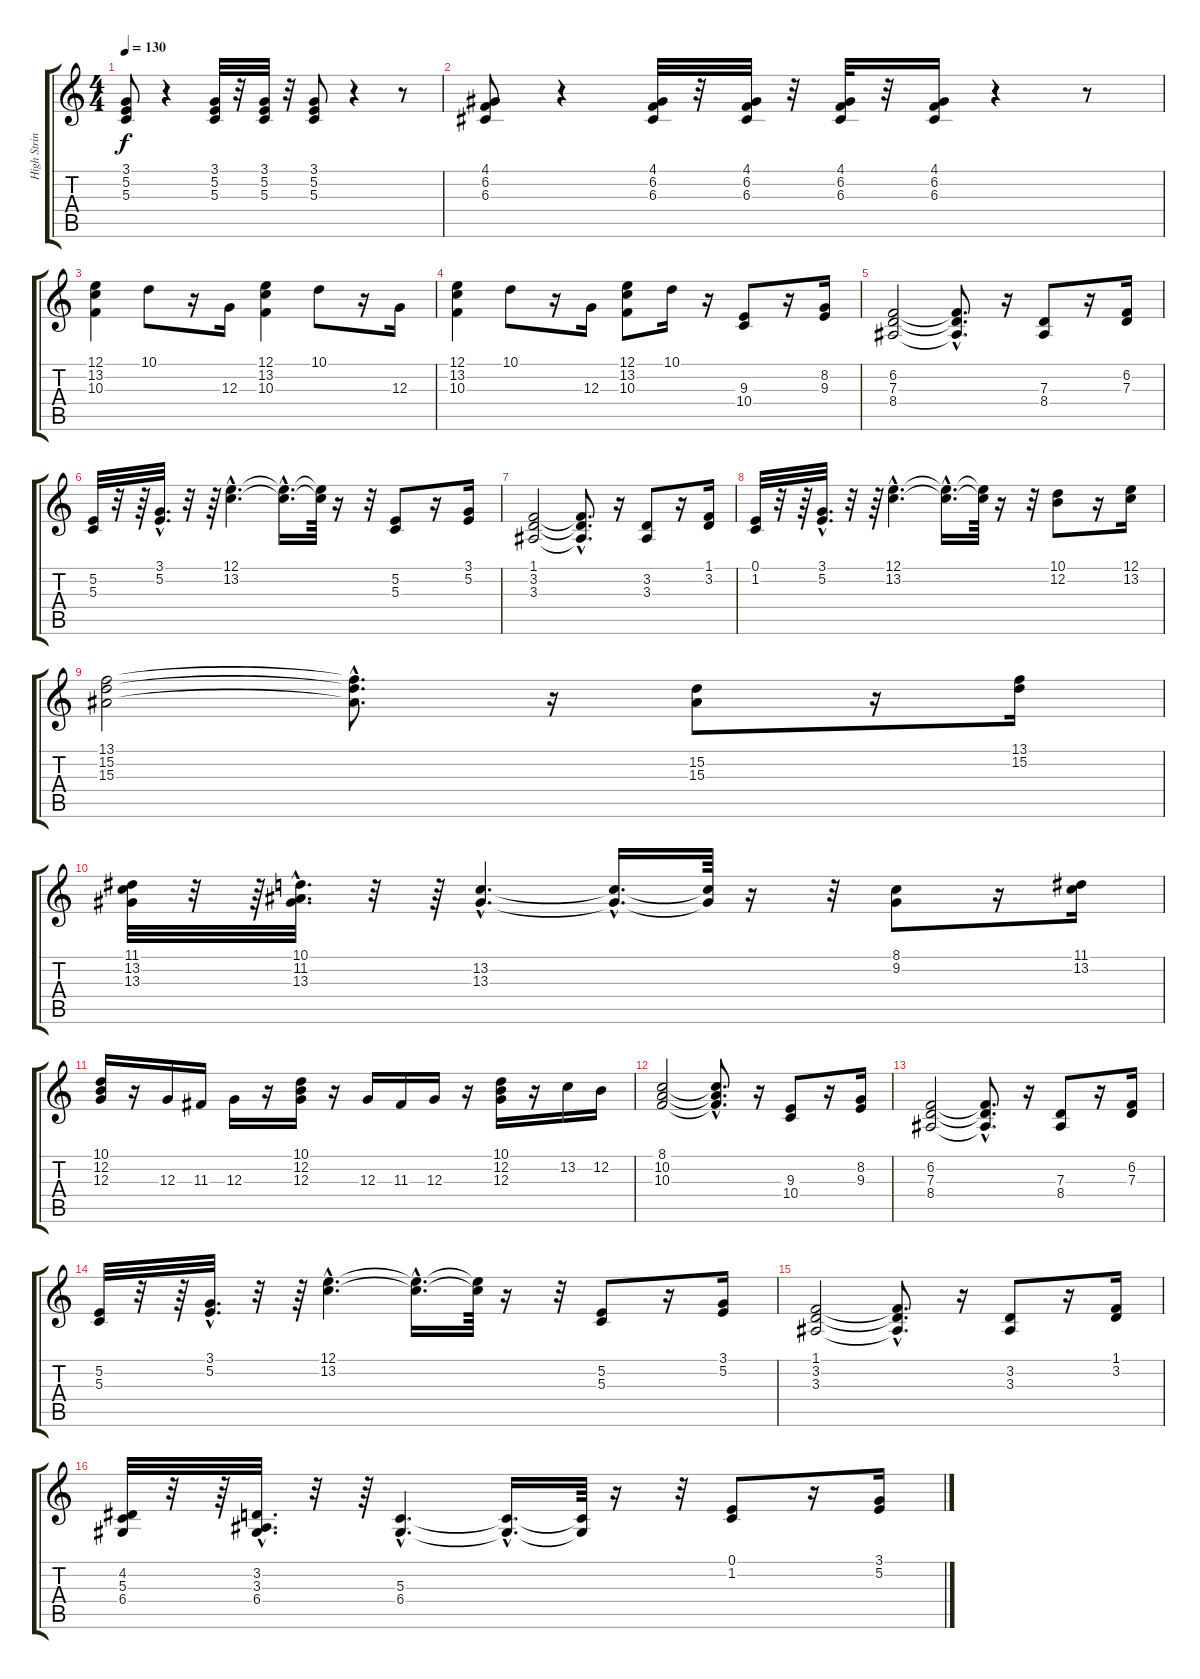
\track ("High Strings" "High Strin") {instrument stringensemble1}
\staff {score tabs}
\tuning (E4 B3 G3 D3 A2 E2) {hide}
\ts (4 4)
\tempo 130
\clef g2
\ks c
(3.1 5.2 5.3).8{dy f} r.4 (3.1 5.2 5.3).32 r.32 (3.1 5.2 5.3).32 r.32 (3.1 5.2 5.3).8 r.4 r.8 |
(4.1 6.2 6.3).8 r.4 (4.1 6.2 6.3).32 r.32 (4.1 6.2 6.3).32 r.32 (4.1 6.2 6.3).32 r.32 (4.1 6.2 6.3).16 r.4 r.8 |
(12.1 13.2 10.3).4 10.1.8 r.16 12.3.16 (12.1 13.2 10.3).4 10.1.8 r.16 12.3.16 |
(12.1 13.2 10.3).4 10.1.8 r.16 12.3.16 (12.1 13.2 10.3).8 10.1.16 r.16 (9.3 10.4).8 r.16 (8.2 9.3).16 |
(6.2 7.3 8.4).2 (6.2{hac t} 7.3{hac t} 8.4{hac t}).8{d} r.16 (7.3 8.4).8 r.16 (6.2 7.3).16 |
(5.2 5.3).32 r.32 r.64 (3.1{hac} 5.2{hac}).32{d} r.32 r.64 (12.1{hac} 13.2{hac}).4{d} (12.1{hac t} 13.2{hac t}).16{d} (12.1{t} 13.2{t}).64 r.16 r.32 (5.2 5.3).8 r.16 (3.1 5.2).16 |
(1.1 3.2 3.3).2 (1.1{hac t} 3.2{hac t} 3.3{hac t}).8{d} r.16 (3.2 3.3).8 r.16 (1.1 3.2).16 |
(0.1 1.2).32 r.32 r.64 (3.1{hac} 5.2{hac}).32{d} r.32 r.64 (12.1{hac} 13.2{hac}).4{d} (12.1{hac t} 13.2{hac t}).16{d} (12.1{t} 13.2{t}).64 r.16 r.32 (10.1 12.2).8 r.16 (12.1 13.2).16 |
(13.1 15.2 15.3).2 (13.1{hac t} 15.2{hac t} 15.3{hac t}).8{d} r.16 (15.2 15.3).8 r.16 (13.1 15.2).16 |
(11.1 13.2 13.3).32 r.32 r.64 (10.1{hac} 11.2{hac} 13.3{hac}).32{d} r.32 r.64 (13.2{hac} 13.3{hac}).4{d} (13.2{hac t} 13.3{hac t}).16{d} (13.2{t} 13.3{t}).64 r.16 r.32 (8.1 9.2).8 r.16 (11.1 13.2).16 |
(10.1 12.2 12.3).16 r.16 12.3.16 11.3.16 12.3.16 r.16 (10.1 12.2 12.3).16 r.16 12.3.16 11.3.16 12.3.16 r.16 (10.1 12.2 12.3).16 r.16 13.2.16 12.2.16 |
(8.1 10.2 10.3).2 (8.1{hac t} 10.2{hac t} 10.3{hac t}).8{d} r.16 (9.3 10.4).8 r.16 (8.2 9.3).16 |
(6.2 7.3 8.4).2 (6.2{hac t} 7.3{hac t} 8.4{hac t}).8{d} r.16 (7.3 8.4).8 r.16 (6.2 7.3).16 |
(5.2 5.3).32 r.32 r.64 (3.1{hac} 5.2{hac}).32{d} r.32 r.64 (12.1{hac} 13.2{hac}).4{d} (12.1{hac t} 13.2{hac t}).16{d} (12.1{t} 13.2{t}).64 r.16 r.32 (5.2 5.3).8 r.16 (3.1 5.2).16 |
(1.1 3.2 3.3).2 (1.1{hac t} 3.2{hac t} 3.3{hac t}).8{d} r.16 (3.2 3.3).8 r.16 (1.1 3.2).16 |
(4.2 5.3 6.4).32 r.32 r.64 (3.2{hac} 3.3{hac} 6.4{hac}).32{d} r.32 r.64 (5.3{hac} 6.4{hac}).4{d} (5.3{hac t} 6.4{hac t}).16{d} (5.3{t} 6.4{t}).64 r.16 r.32 (0.1 1.2).8 r.16 (3.1 5.2).16
